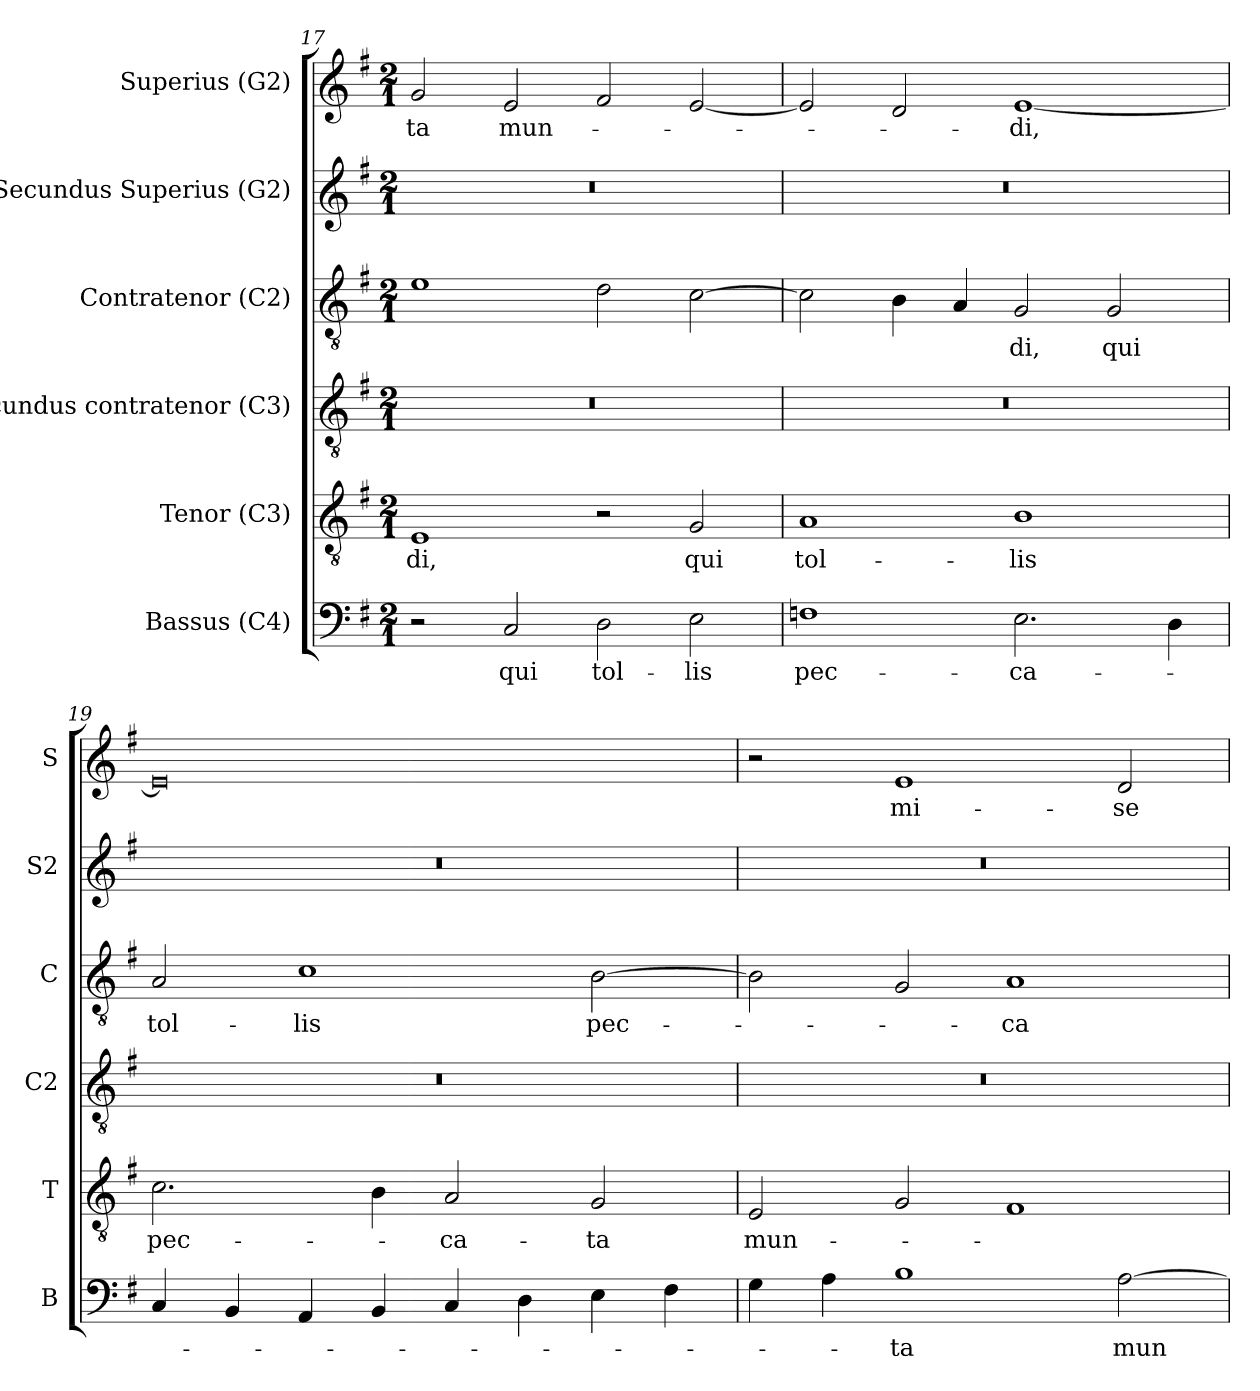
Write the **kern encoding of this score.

**kern	**text	**kern	**text	**kern	**kern	**text	**kern	**kern	**text
*part6	*part6	*part5	*part5	*part4	*part3	*part3	*part2	*part1	*part1
*staff6	*staff6	*staff5	*staff5	*staff4	*staff3	*staff3	*staff2	*staff1	*staff1
*I"Bassus (C4)	*	*I"Tenor (C3)	*	*I"Secundus contratenor (C3)	*I"Contratenor (C2)	*	*I"Secundus Superius (G2)	*I"Superius (G2)	*
*I'B	*	*I'T	*	*I'C2	*I'C	*	*I'S2	*I'S	*
*clefF4	*	*clefGv2	*	*clefGv2	*clefGv2	*	*clefG2	*clefG2	*
*	*	*	*	*ITrd7c12	*	*	*	*	*
*k[f#]	*	*k[f#]	*	*k[f#]	*k[f#]	*	*k[f#]	*k[f#]	*
*G:	*	*G:	*	*G:	*G:	*	*G:	*G:	*
*M2/1	*	*M2/1	*	*M2/1	*M2/1	*	*M2/1	*M2/1	*
=17	=17	=17	=17	=17	=17	=17	=17	=17	=17
!	!	!	!LO:LY:b:color=#000000	!LO:N:vis=1	!	!	!LO:N:vis=1	!	!
!	!	!	!	!	!	!	!	!	!LO:LY:b:color=#000000
2r	.	1Ei	-di,	0r	1ei	.	0r	2gi/	-ta
!	!LO:LY:b:color=#000000	!	!	!	!	!	!	!	!
!	!	!	!	!	!	!	!	!	!LO:LY:b:color=#000000
2Ci/	qui	.	.	.	.	.	.	2ei/	mun-
!	!LO:LY:b:color=#000000	!	!	!	!	!	!	!	!
2Di\	tol-	2r	.	.	2di\	.	.	2f#i/	.
!	!LO:LY:b:color=#000000	!	!	!	!	!	!	!	!
!	!	!	!LO:LY:b:color=#000000	!	!	!	!	!	!
2Ei\	-lis	2Gi/	qui	.	[2ci\	.	.	[2ei/	.
=18	=18	=18	=18	=18	=18	=18	=18	=18	=18
!	!LO:LY:b:color=#000000	!	!	!	!	!	!	!	!
!	!	!	!LO:LY:b:color=#000000	!LO:N:vis=1	!	!	!LO:N:vis=1	!	!
1Fi	pec-	1Ai	tol-	0r	2ci\]	.	0r	2ei/]	.
.	.	.	.	.	4Bi\	.	.	2di/	.
.	.	.	.	.	4Ai/	.	.	.	.
!	!LO:LY:b:color=#000000	!	!	!	!	!	!	!	!
!	!	!	!LO:LY:b:color=#000000	!	!	!	!	!	!
!	!	!	!	!	!	!LO:LY:b:color=#000000	!	!	!
!	!	!	!	!	!	!	!	!	!LO:LY:b:color=#000000
2.Ei\	-ca-	1Bi	-lis	.	2Gi/	-di,	.	[1ei	-di,
!	!	!	!	!	!	!LO:LY:b:color=#000000	!	!	!
.	.	.	.	.	2Gi/	qui	.	.	.
4Di\	.	.	.	.	.	.	.	.	.
=19	=19	=19	=19	=19	=19	=19	=19	=19	=19
!	!	!	!LO:LY:b:color=#000000	!LO:N:vis=1	!	!	!	!	!
!	!	!	!	!	!	!LO:LY:b:color=#000000	!LO:N:vis=1	!	!
4Ci/	.	2.ci\	pec-	0r	2Ai/	tol-	0r	0ei]	.
4BBi/	.	.	.	.	.	.	.	.	.
!	!	!	!	!	!	!LO:LY:b:color=#000000	!	!	!
4AAi/	.	.	.	.	1ci	-lis	.	.	.
4BBi/	.	4Bi\	.	.	.	.	.	.	.
!	!	!	!LO:LY:b:color=#000000	!	!	!	!	!	!
4Ci/	.	2Ai/	-ca-	.	.	.	.	.	.
4Di\	.	.	.	.	.	.	.	.	.
!	!	!	!LO:LY:b:color=#000000	!	!	!	!	!	!
!	!	!	!	!	!	!LO:LY:b:color=#000000	!	!	!
4Ei\	.	2Gi/	-ta	.	[2Bi\	pec-	.	.	.
4F#i\	.	.	.	.	.	.	.	.	.
=20	=20	=20	=20	=20	=20	=20	=20	=20	=20
!	!	!	!LO:LY:b:color=#000000	!LO:N:vis=1	!	!	!LO:N:vis=1	!	!
4Gi\	.	2Ei/	mun-	0r	2Bi\]	.	0r	2r	.
4Ai\	.	.	.	.	.	.	.	.	.
!	!LO:LY:b:color=#000000	!	!	!	!	!	!	!	!
!	!	!	!	!	!	!	!	!	!LO:LY:b:color=#000000
1Bi	-ta	2Gi/	.	.	2Gi/	.	.	1ei	mi-
!	!	!	!	!	!	!LO:LY:b:color=#000000	!	!	!
.	.	1F#i	.	.	1Ai	-ca-	.	.	.
!	!LO:LY:b:color=#000000	!	!	!	!	!	!	!	!
!	!	!	!	!	!	!	!	!	!LO:LY:b:color=#000000
[2Ai\	mun-	.	.	.	.	.	.	2di/	-se-
=	=	=	=	=	=	=	=	=	=
*-	*-	*-	*-	*-	*-	*-	*-	*-	*-
